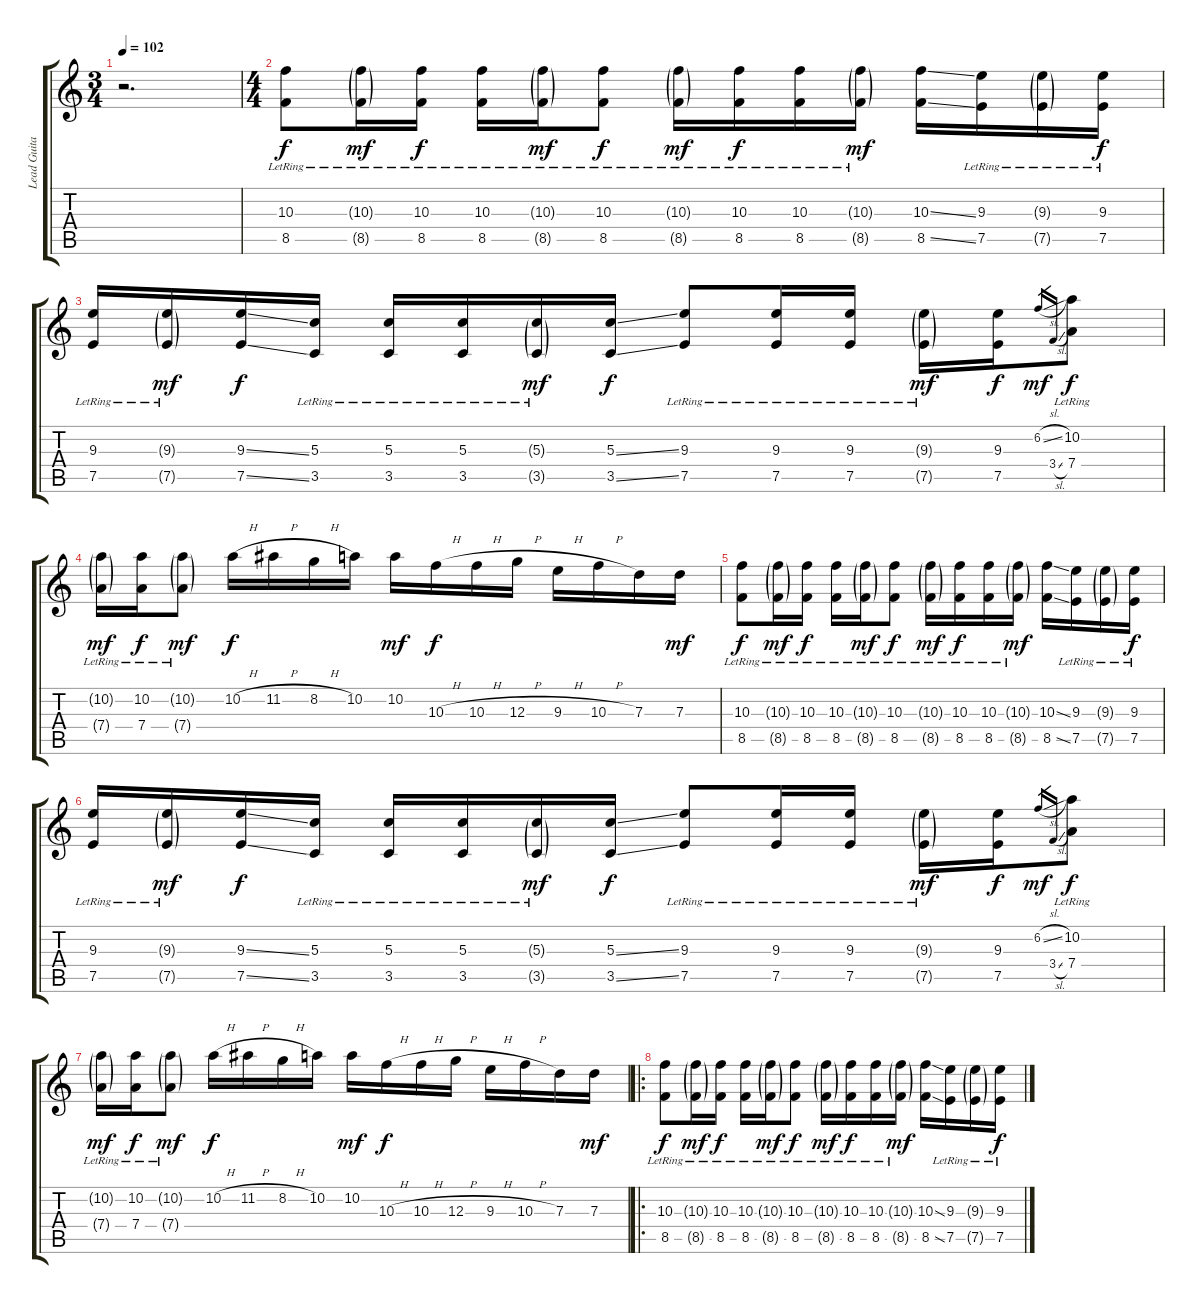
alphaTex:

\track ("Lead Guitar" "Lead Guita") {instrument overdrivenguitar}
\staff {score tabs}
\tuning (E4 B3 G3 D3 A2 E2) {hide}
\ts (3 4)
\tempo 102
\clef g2
\ks c
r.2{d dy f instrument overdrivenguitar} |
\ts (4 4)
(10.3{lr} 8.5{lr}).8 (10.3{g lr} 8.5{g lr}).16{dy mf} (10.3{lr} 8.5{lr}).16{dy f} (10.3{lr} 8.5{lr}).16 (10.3{g lr} 8.5{g lr}).16{dy mf} (10.3{lr} 8.5{lr}).8{dy f} (10.3{g lr} 8.5{g lr}).16{dy mf} (10.3{lr} 8.5{lr}).16{dy f} (10.3{lr} 8.5{lr}).16 (10.3{g lr} 8.5{g lr}).16{dy mf} (10.3{ss} 8.5{ss}).16 (9.3{lr} 7.5{lr}).16 (9.3{g lr} 7.5{g lr}).16 (9.3{lr} 7.5).16{dy f} |
(9.3{lr} 7.5{lr}).16 (9.3{g lr} 7.5{g lr}).16{dy mf} (9.3{ss} 7.5{ss}).16{dy f} (5.3{lr} 3.5{lr}).16 (5.3{lr} 3.5{lr}).16 (5.3{lr} 3.5{lr}).16 (5.3{g lr} 3.5{g lr}).16{dy mf} (5.3{ss} 3.5{ss}).16{dy f} (9.3{lr} 7.5{lr}).8 (9.3{lr} 7.5{lr}).16 (9.3{lr} 7.5{lr}).16 (9.3{g lr} 7.5{g lr}).16{dy mf} (9.3 7.5).16{dy f} 6.2{sl}.16{gr dy mf} 3.4{sl}.16{gr} (10.2{lr} 7.4{lr}).8{dy f} |
(10.2{g lr} 7.4{g lr}).16{dy mf} (10.2{lr} 7.4{lr}).16{dy f} (10.2{g lr} 7.4{g}).8{dy mf} 10.2{h}.16{dy f} 11.2{h}.16 8.2{h}.16 10.2.16 10.2.16{dy mf} 10.3{h}.16{dy f} 10.3{h}.16 12.3{h}.16 9.3{h}.16 10.3{h}.16 7.3.16 7.3.16{dy mf} |
(10.3{lr} 8.5{lr}).8{dy f} (10.3{g lr} 8.5{g lr}).16{dy mf} (10.3{lr} 8.5{lr}).16{dy f} (10.3{lr} 8.5{lr}).16 (10.3{g lr} 8.5{g lr}).16{dy mf} (10.3{lr} 8.5{lr}).8{dy f} (10.3{g lr} 8.5{g lr}).16{dy mf} (10.3{lr} 8.5{lr}).16{dy f} (10.3{lr} 8.5{lr}).16 (10.3{g} 8.5{g lr}).16{dy mf} (10.3{ss} 8.5{ss}).16 (9.3{lr} 7.5{lr}).16 (9.3{g lr} 7.5{g lr}).16 (9.3{lr} 7.5).16{dy f} |
(9.3{lr} 7.5{lr}).16 (9.3{g lr} 7.5{g lr}).16{dy mf} (9.3{ss} 7.5{ss}).16{dy f} (5.3{lr} 3.5{lr}).16 (5.3{lr} 3.5{lr}).16 (5.3{lr} 3.5{lr}).16 (5.3{g lr} 3.5{g lr}).16{dy mf} (5.3{ss} 3.5{ss}).16{dy f} (9.3{lr} 7.5{lr}).8 (9.3{lr} 7.5{lr}).16 (9.3{lr} 7.5{lr}).16 (9.3{g lr} 7.5{g lr}).16{dy mf} (9.3 7.5).16{dy f} 6.2{sl}.16{gr dy mf} 3.4{sl}.16{gr} (10.2{lr} 7.4{lr}).8{dy f} |
(10.2{g lr} 7.4{g lr}).16{dy mf} (10.2{lr} 7.4{lr}).16{dy f} (10.2{g lr} 7.4{g}).8{dy mf} 10.2{h}.16{dy f} 11.2{h}.16 8.2{h}.16 10.2.16 10.2.16{dy mf} 10.3{h}.16{dy f} 10.3{h}.16 12.3{h}.16 9.3{h}.16 10.3{h}.16 7.3.16 7.3.16{dy mf} |
\ro
(10.3{lr} 8.5{lr}).8{dy f} (10.3{g lr} 8.5{g lr}).16{dy mf} (10.3{lr} 8.5{lr}).16{dy f} (10.3{lr} 8.5{lr}).16 (10.3{g lr} 8.5{g lr}).16{dy mf} (10.3{lr} 8.5{lr}).8{dy f} (10.3{g lr} 8.5{g lr}).16{dy mf} (10.3 8.5{lr}).16{dy f} (10.3 8.5{lr}).16 (10.3{g} 8.5{g lr}).16{dy mf} (10.3{ss} 8.5{ss}).16 (9.3{lr} 7.5{lr}).16 (9.3{g lr} 7.5{g lr}).16 (9.3{lr} 7.5).16{dy f}
